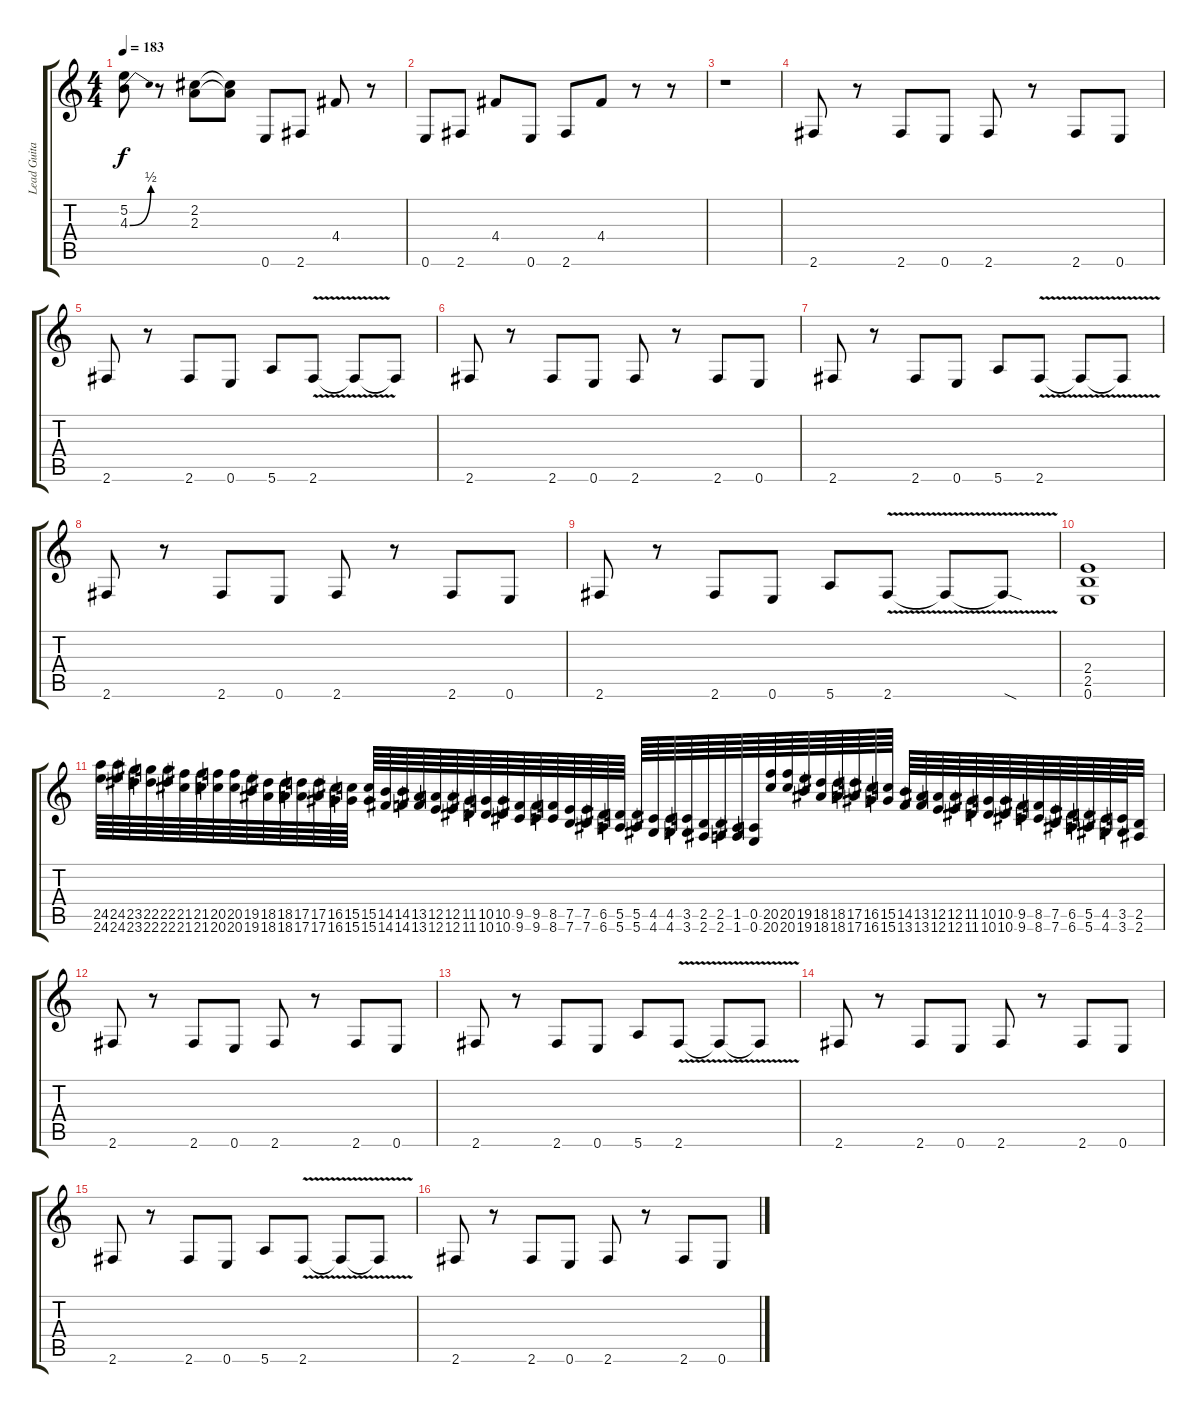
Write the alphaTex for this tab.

\track ("Lead Guitar/Solo" "Lead Guita") {instrument distortionguitar}
\staff {score tabs}
\tuning (E4 B3 G3 D3 A2 E2) {hide}
\ts (4 4)
\tempo 183
\clef g2
\ks c
(5.2 4.3{be (bend 0 0 60 2)}).8{dy f} r.8 (2.2 2.3).8 (2.2{t} 2.3{t}).8 0.6.8 2.6.8 4.4.8 r.8 |
0.6.8 2.6.8 4.4.8 0.6.8 2.6.8 4.4.8 r.8 r.8 |
r.1 |
2.6.8 r.8 2.6.8 0.6.8 2.6.8 r.8 2.6.8 0.6.8 |
2.6.8 r.8 2.6.8 0.6.8 5.6.8 2.6{v}.8 2.6{t}.8 2.6{t}.8 |
2.6.8 r.8 2.6.8 0.6.8 2.6.8 r.8 2.6.8 0.6.8 |
2.6.8 r.8 2.6.8 0.6.8 5.6.8 2.6{v}.8 2.6{v t}.8 2.6{t}.8 |
2.6.8 r.8 2.6.8 0.6.8 2.6.8 r.8 2.6.8 0.6.8 |
2.6.8 r.8 2.6.8 0.6.8 5.6.8 2.6{v}.8 2.6{v t}.8 2.6{sod t}.8 |
(2.4 2.5 0.6).1 |
(24.5 24.6).64 (24.5 24.6).64 (23.5 23.6).64 (22.5 22.6).64 (22.5 22.6).64 (21.5 21.6).64 (21.5 21.6).64 (20.5 20.6).64 (20.5 20.6).64 (19.5 19.6).64 (18.5 18.6).64 (18.5 18.6).64 (17.5 17.6).64 (17.5 17.6).64 (16.5 16.6).64 (15.5 15.6).64 (15.5 15.6).64 (14.5 14.6).64 (14.5 14.6).64 (13.5 13.6).64 (12.5 12.6).64 (12.5 12.6).64 (11.5 11.6).64 (10.5 10.6).64 (10.5 10.6).64 (9.5 9.6).64 (9.5 9.6).64 (8.5 8.6).64 (7.5 7.6).64 (7.5 7.6).64 (6.5 6.6).64 (5.5 5.6).64 (5.5 5.6).64 (4.5 4.6).64 (4.5 4.6).64 (3.5 3.6).64 (2.5 2.6).64 (2.5 2.6).64 (1.5 1.6).64 (0.5 0.6).64 (20.5 20.6).64 (20.5 20.6).64 (19.5 19.6).64 (18.5 18.6).64 (18.5 18.6).64 (17.5 17.6).64 (16.5 16.6).64 (15.5 15.6).64 (14.5 13.6).64 (13.5 13.6).64 (12.5 12.6).64 (12.5 12.6).64 (11.5 11.6).64 (10.5 10.6).64 (10.5 10.6).64 (9.5 9.6).64 (8.5 8.6).64 (7.5 7.6).64 (6.5 6.6).64 (5.5 5.6).64 (4.5 4.6).64 (3.5 3.6).64 (2.5 2.6).32 |
2.6.8 r.8 2.6.8 0.6.8 2.6.8 r.8 2.6.8 0.6.8 |
2.6.8 r.8 2.6.8 0.6.8 5.6.8 2.6{v}.8 2.6{v t}.8 2.6{t}.8 |
2.6.8 r.8 2.6.8 0.6.8 2.6.8 r.8 2.6.8 0.6.8 |
2.6.8 r.8 2.6.8 0.6.8 5.6.8 2.6{v}.8 2.6{v t}.8 2.6{t}.8 |
2.6.8 r.8 2.6.8 0.6.8 2.6.8 r.8 2.6.8 0.6.8
